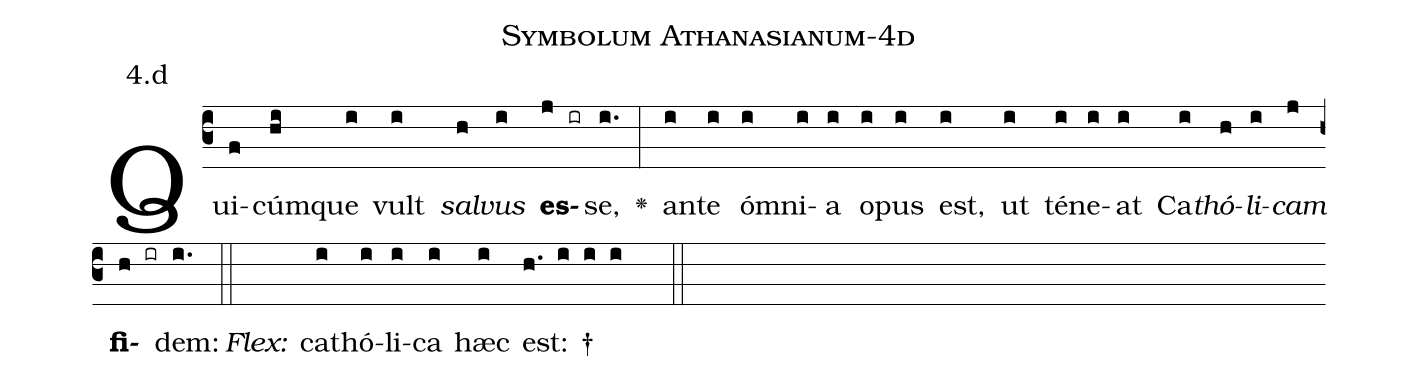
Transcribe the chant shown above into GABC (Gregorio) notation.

name: Symbolum Athanasianum-4d;
annotation: 4.d;
%%
(c3)Qui(f)cúm(hi)que(i) vult(i) <i>sal</i>(h)<i>vus</i>(i) <b>es</b>(j ir)se,(i.) <v>\greheightstar</v>(:) an(i)te(i) óm(i)ni(i)a(i) o(i)pus(i) est,(i) ut(i) té(i)ne(i)at(i) Ca(i)<i>thó</i>(h)<i>li</i>(i)<i>cam</i>(j) <b>fi</b>(h ir)dem:(i.) (::)
<i>Flex:</i>()  ca(i)thó(i)li(i)ca(i) hæc(i) est: †(h. i i i  ::)

%E(i) u(h) o(i) u(j) a(h) e.(i.) (::)
